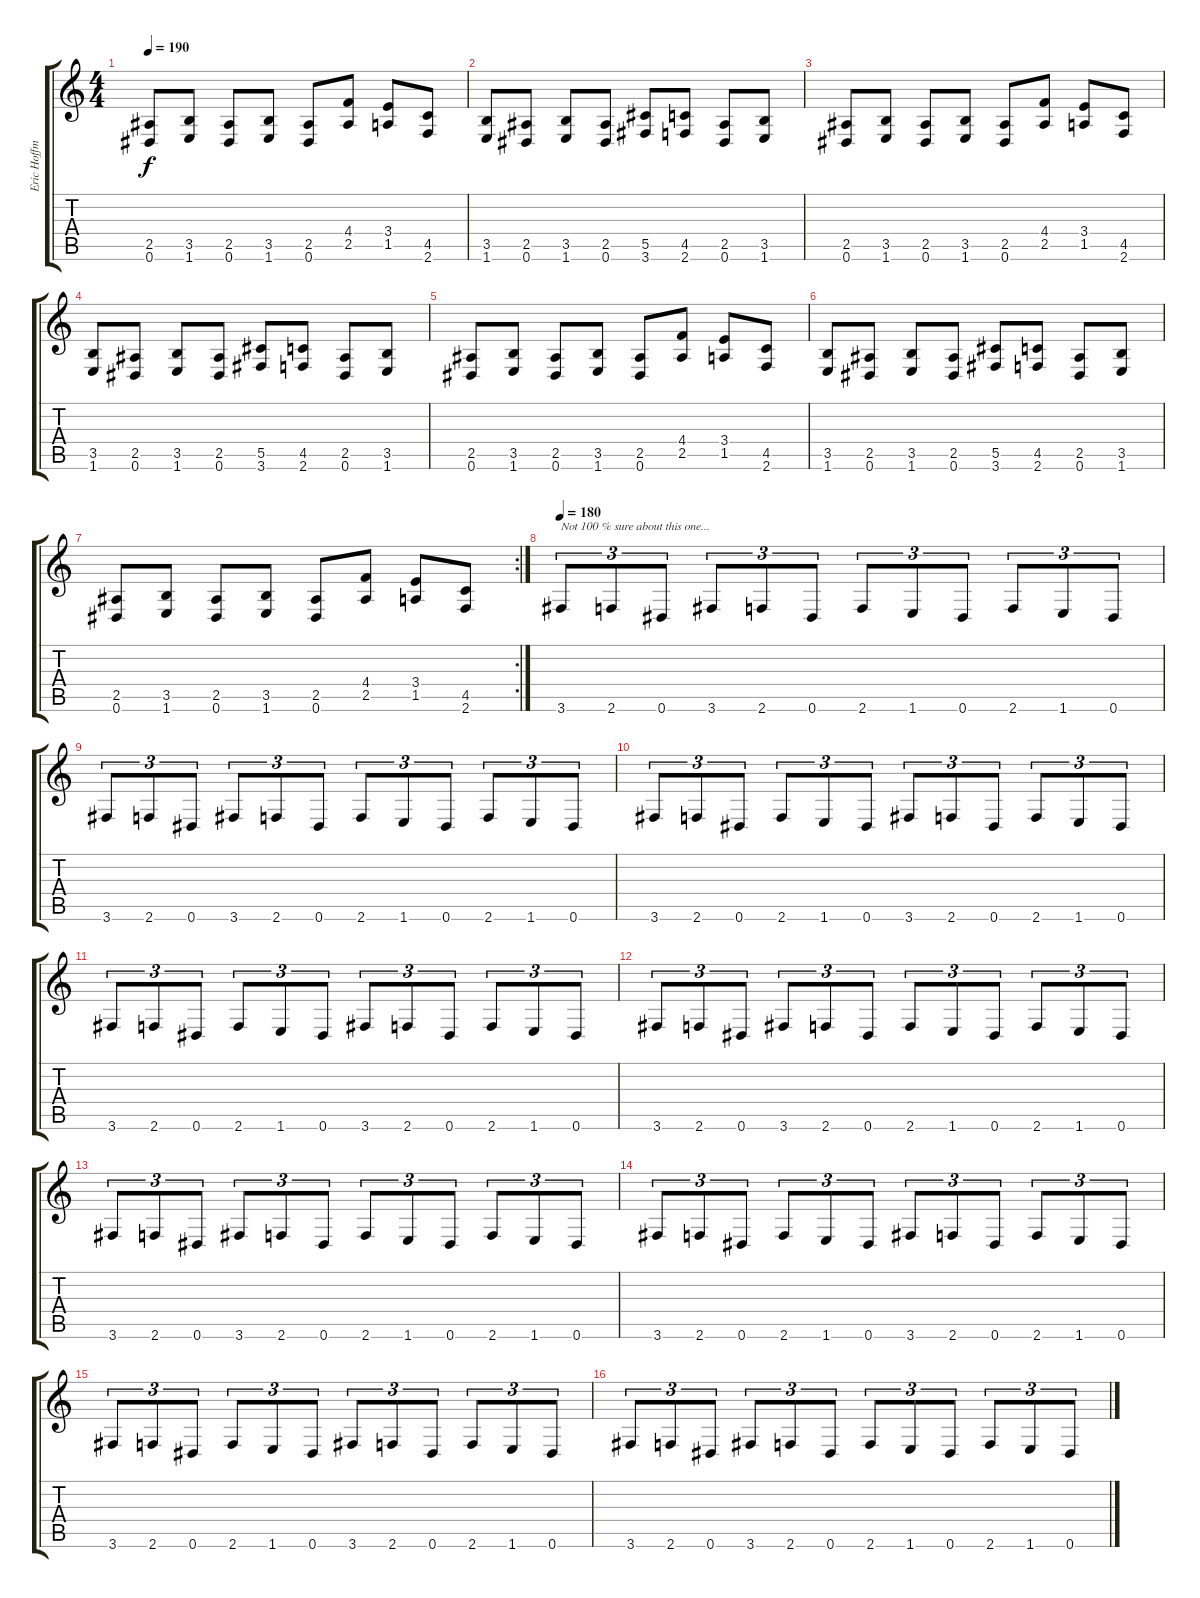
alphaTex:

\track ("Eric Hoffman" "Eric Hoffm") {instrument distortionguitar}
\staff {score tabs}
\tuning (Eb4 Bb3 Gb3 Db3 Ab2 Eb2) {hide}
\ts (4 4)
\tempo 190
\clef g2
\ks c
(2.5 0.6).8{dy f} (3.5 1.6).8 (2.5 0.6).8 (3.5 1.6).8 (2.5 0.6).8 (4.4 2.5).8 (3.4 1.5).8 (4.5 2.6).8 |
(3.5 1.6).8 (2.5 0.6).8 (3.5 1.6).8 (2.5 0.6).8 (5.5 3.6).8 (4.5 2.6).8 (2.5 0.6).8 (3.5 1.6).8 |
(2.5 0.6).8 (3.5 1.6).8 (2.5 0.6).8 (3.5 1.6).8 (2.5 0.6).8 (4.4 2.5).8 (3.4 1.5).8 (4.5 2.6).8 |
(3.5 1.6).8 (2.5 0.6).8 (3.5 1.6).8 (2.5 0.6).8 (5.5 3.6).8 (4.5 2.6).8 (2.5 0.6).8 (3.5 1.6).8 |
(2.5 0.6).8 (3.5 1.6).8 (2.5 0.6).8 (3.5 1.6).8 (2.5 0.6).8 (4.4 2.5).8 (3.4 1.5).8 (4.5 2.6).8 |
(3.5 1.6).8 (2.5 0.6).8 (3.5 1.6).8 (2.5 0.6).8 (5.5 3.6).8 (4.5 2.6).8 (2.5 0.6).8 (3.5 1.6).8 |
\rc 2
(2.5 0.6).8 (3.5 1.6).8 (2.5 0.6).8 (3.5 1.6).8 (2.5 0.6).8 (4.4 2.5).8 (3.4 1.5).8 (4.5 2.6).8 |
\tempo 180
3.6.8{tu (3 2) txt "Not 100 % sure about this one..."} 2.6.8{tu (3 2)} 0.6.8{tu (3 2)} 3.6.8{tu (3 2)} 2.6.8{tu (3 2)} 0.6.8{tu (3 2)} 2.6.8{tu (3 2)} 1.6.8{tu (3 2)} 0.6.8{tu (3 2)} 2.6.8{tu (3 2)} 1.6.8{tu (3 2)} 0.6.8{tu (3 2)} |
3.6.8{tu (3 2)} 2.6.8{tu (3 2)} 0.6.8{tu (3 2)} 3.6.8{tu (3 2)} 2.6.8{tu (3 2)} 0.6.8{tu (3 2)} 2.6.8{tu (3 2)} 1.6.8{tu (3 2)} 0.6.8{tu (3 2)} 2.6.8{tu (3 2)} 1.6.8{tu (3 2)} 0.6.8{tu (3 2)} |
3.6.8{tu (3 2)} 2.6.8{tu (3 2)} 0.6.8{tu (3 2)} 2.6.8{tu (3 2)} 1.6.8{tu (3 2)} 0.6.8{tu (3 2)} 3.6.8{tu (3 2)} 2.6.8{tu (3 2)} 0.6.8{tu (3 2)} 2.6.8{tu (3 2)} 1.6.8{tu (3 2)} 0.6.8{tu (3 2)} |
3.6.8{tu (3 2)} 2.6.8{tu (3 2)} 0.6.8{tu (3 2)} 2.6.8{tu (3 2)} 1.6.8{tu (3 2)} 0.6.8{tu (3 2)} 3.6.8{tu (3 2)} 2.6.8{tu (3 2)} 0.6.8{tu (3 2)} 2.6.8{tu (3 2)} 1.6.8{tu (3 2)} 0.6.8{tu (3 2)} |
3.6.8{tu (3 2)} 2.6.8{tu (3 2)} 0.6.8{tu (3 2)} 3.6.8{tu (3 2)} 2.6.8{tu (3 2)} 0.6.8{tu (3 2)} 2.6.8{tu (3 2)} 1.6.8{tu (3 2)} 0.6.8{tu (3 2)} 2.6.8{tu (3 2)} 1.6.8{tu (3 2)} 0.6.8{tu (3 2)} |
3.6.8{tu (3 2)} 2.6.8{tu (3 2)} 0.6.8{tu (3 2)} 3.6.8{tu (3 2)} 2.6.8{tu (3 2)} 0.6.8{tu (3 2)} 2.6.8{tu (3 2)} 1.6.8{tu (3 2)} 0.6.8{tu (3 2)} 2.6.8{tu (3 2)} 1.6.8{tu (3 2)} 0.6.8{tu (3 2)} |
3.6.8{tu (3 2)} 2.6.8{tu (3 2)} 0.6.8{tu (3 2)} 2.6.8{tu (3 2)} 1.6.8{tu (3 2)} 0.6.8{tu (3 2)} 3.6.8{tu (3 2)} 2.6.8{tu (3 2)} 0.6.8{tu (3 2)} 2.6.8{tu (3 2)} 1.6.8{tu (3 2)} 0.6.8{tu (3 2)} |
3.6.8{tu (3 2)} 2.6.8{tu (3 2)} 0.6.8{tu (3 2)} 2.6.8{tu (3 2)} 1.6.8{tu (3 2)} 0.6.8{tu (3 2)} 3.6.8{tu (3 2)} 2.6.8{tu (3 2)} 0.6.8{tu (3 2)} 2.6.8{tu (3 2)} 1.6.8{tu (3 2)} 0.6.8{tu (3 2)} |
3.6.8{tu (3 2)} 2.6.8{tu (3 2)} 0.6.8{tu (3 2)} 3.6.8{tu (3 2)} 2.6.8{tu (3 2)} 0.6.8{tu (3 2)} 2.6.8{tu (3 2)} 1.6.8{tu (3 2)} 0.6.8{tu (3 2)} 2.6.8{tu (3 2)} 1.6.8{tu (3 2)} 0.6.8{tu (3 2)}
